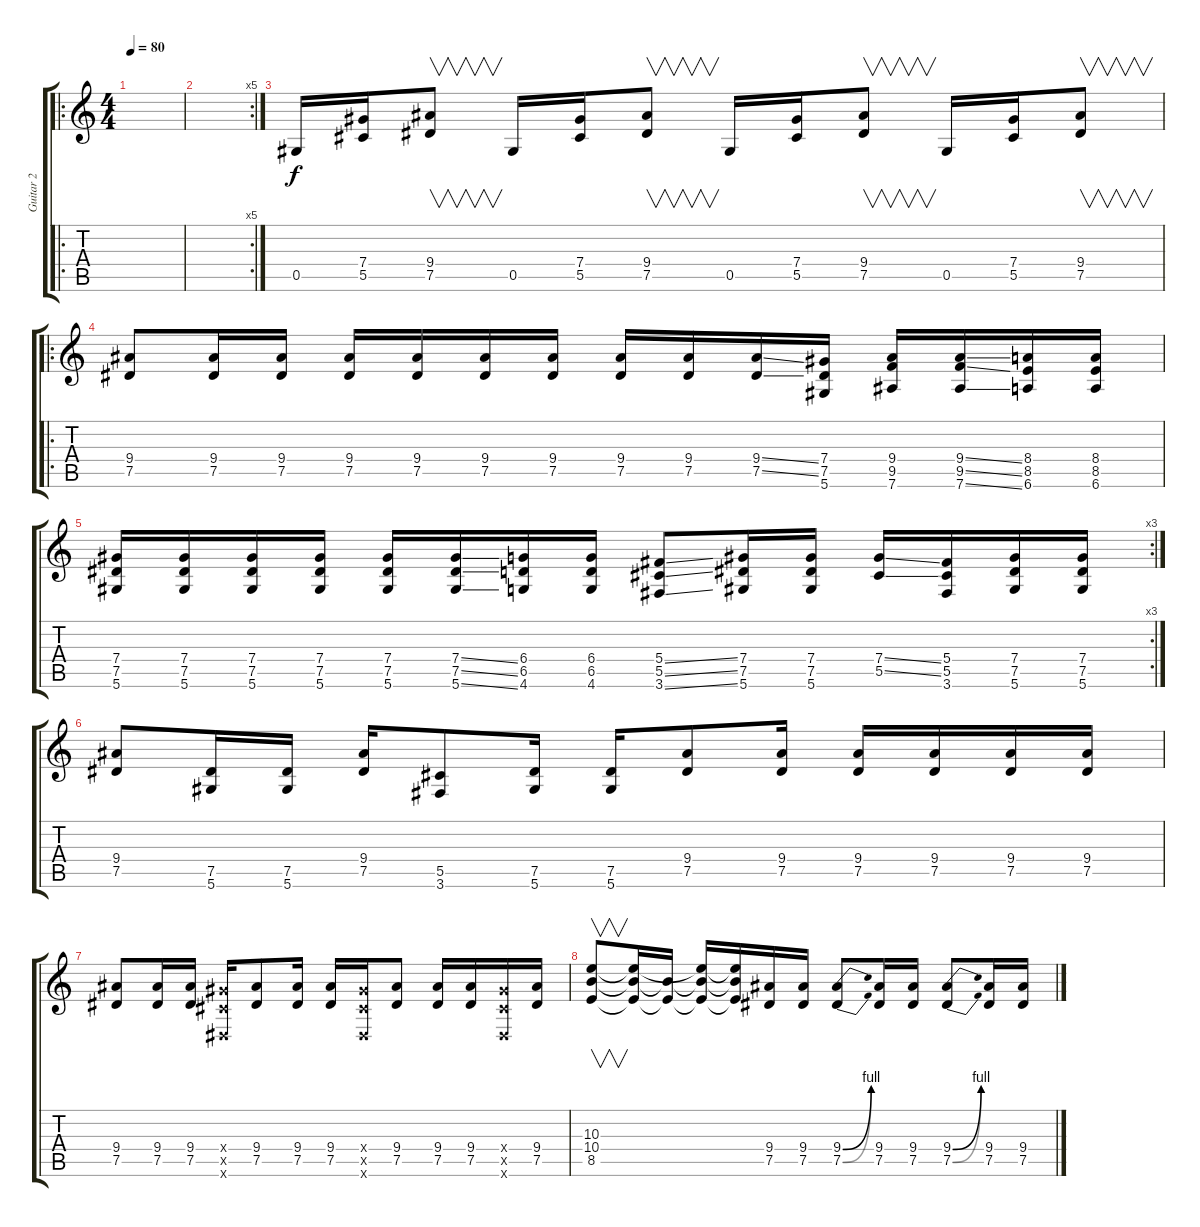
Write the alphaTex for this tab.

\track ("Guitar 2" "Guitar 2") {instrument overdrivenguitar}
\staff {score tabs}
\tuning (Eb4 Bb3 Gb3 Db3 Ab2 Eb2) {hide}
\ro
\ts (4 4)
\tempo 80
\clef g2
\ks c
|
\rc 5
|
0.5.16{instrument distortionguitar} (7.4 5.5).16 (9.4 7.5).8{v} 0.5.16 (7.4 5.5).16 (9.4 7.5).8{v} 0.5.16 (7.4 5.5).16 (9.4 7.5).8{v} 0.5.16 (7.4 5.5).16 (9.4 7.5).8{v} |
\ro
(9.4 7.5).8{instrument distortionguitar} (9.4 7.5).16 (9.4 7.5).16 (9.4 7.5).16 (9.4 7.5).16 (9.4 7.5).16 (9.4 7.5).16 (9.4 7.5).16 (9.4 7.5).16 (9.4{ss} 7.5{ss}).16 (7.4 7.5 5.6).16 (9.4 9.5 7.6).16 (9.4{ss} 9.5{ss} 7.6{ss}).16 (8.4 8.5 6.6).16 (8.4 8.5 6.6).16 |
\rc 3
(7.4 7.5 5.6).16 (7.4 7.5 5.6).16 (7.4 7.5 5.6).16 (7.4 7.5 5.6).16 (7.4 7.5 5.6).16 (7.4{ss} 7.5{ss} 5.6{ss}).16 (6.4 6.5 4.6).16 (6.4 6.5 4.6).16 (5.4{ss} 5.5{ss} 3.6{ss}).8 (7.4 7.5 5.6).16 (7.4 7.5 5.6).16 (7.4{ss} 5.5{ss}).16 (5.4 5.5 3.6).16 (7.4 7.5 5.6).16 (7.4 7.5 5.6).16 |
(9.4 7.5).8{instrument distortionguitar} (7.5 5.6).16 (7.5 5.6).16 (9.4 7.5).16 (5.5 3.6).8 (7.5 5.6).16 (7.5 5.6).16 (9.4 7.5).8 (9.4 7.5).16 (9.4 7.5).16 (9.4 7.5).16 (9.4 7.5).16 (9.4 7.5).16 |
(9.4 7.5).8 (9.4 7.5).16 (9.4 7.5).16 (7.4{x} 5.5{x} 0.6{x}).16 (9.4 7.5).8 (9.4 7.5).16 (9.4 7.5).16 (7.4{x} 5.5{x} 0.6{x}).16 (9.4 7.5).8 (9.4 7.5).16 (9.4 7.5).16 (7.4{x} 5.5{x} 0.6{x}).16 (9.4 7.5).16 |
(10.3 10.4 8.5).8{v} (10.3{t} 10.4{t} 8.5{t}).16 (10.4{t} 8.5{t}).16 (10.3{t} 10.4{t} 8.5{t}).16 (10.3{t} 10.4{t} 8.5{t}).16 (9.4 7.5).16 (9.4 7.5).16 (9.4{be (bend 0 0 60 4)} 7.5{be (bend 0 0 60 4)}).8 (9.4 7.5).16 (9.4 7.5).16 (9.4{be (bend 0 0 60 4)} 7.5{be (bend 0 0 60 4)}).8 (9.4 7.5).16 (9.4 7.5).16
